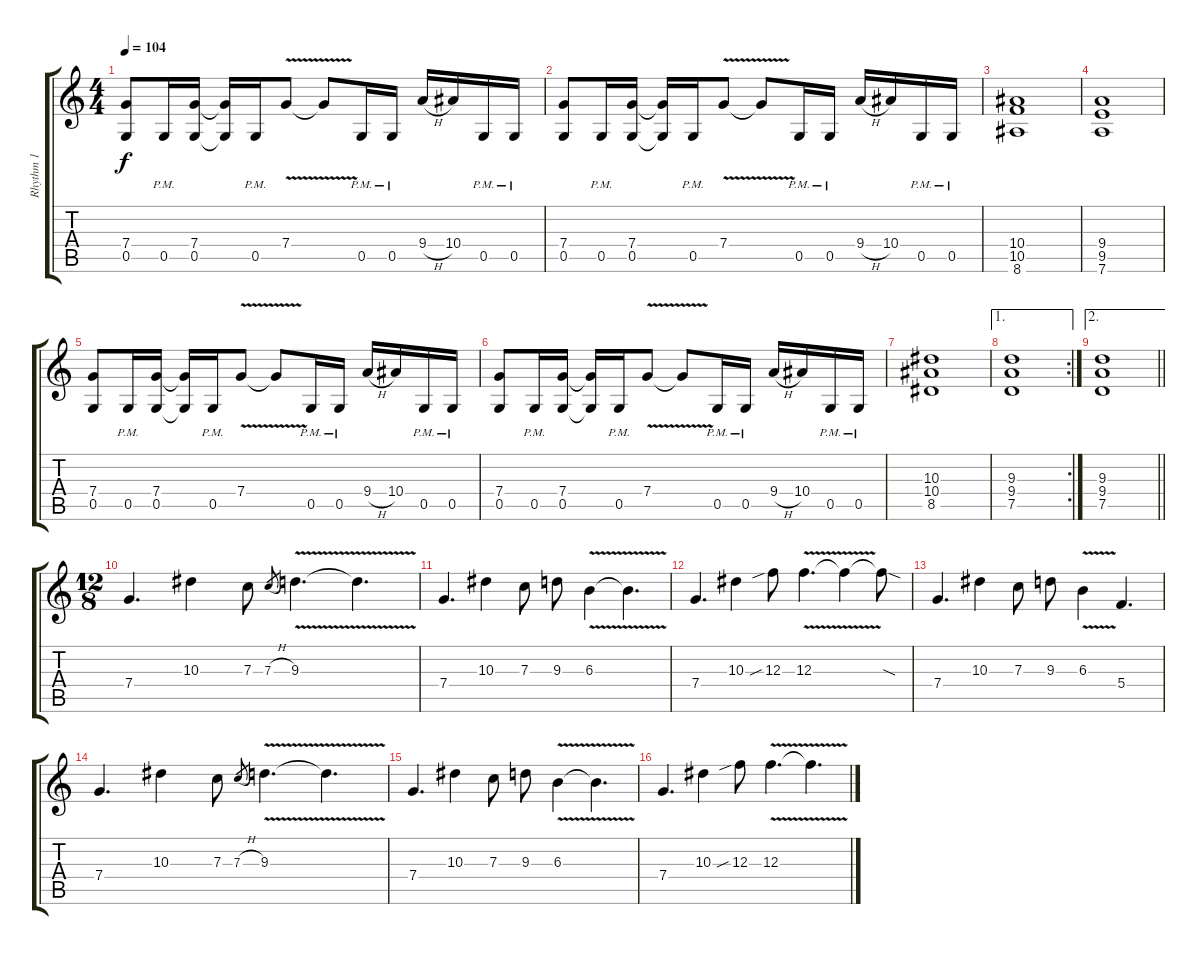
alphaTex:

\track ("Rhythm 1" "Rhythm 1") {instrument distortionguitar}
\staff {score tabs}
\tuning (D4 A3 F3 C3 G2 D2) {hide}
\ts (4 4)
\tempo 104
\clef g2
\ks c
(7.4 0.5).8{dy f} 0.5{pm}.16 (7.4 0.5).16 (7.4{t} 0.5{t}).16 0.5{pm}.16 7.4{v}.8 7.4{t}.8 0.5{pm}.16 0.5{pm}.16 9.4{h}.16 10.4.16 0.5{pm}.16 0.5{pm}.16 |
(7.4 0.5).8 0.5{pm}.16 (7.4 0.5).16 (7.4{t} 0.5{t}).16 0.5{pm}.16 7.4{v}.8 7.4{t}.8 0.5{pm}.16 0.5{pm}.16 9.4{h}.16 10.4.16 0.5{pm}.16 0.5{pm}.16 |
(10.4 10.5 8.6).1 |
(9.4 9.5 7.6).1 |
(7.4 0.5).8 0.5{pm}.16 (7.4 0.5).16 (7.4{t} 0.5{t}).16 0.5{pm}.16 7.4{v}.8 7.4{t}.8 0.5{pm}.16 0.5{pm}.16 9.4{h}.16 10.4.16 0.5{pm}.16 0.5{pm}.16 |
(7.4 0.5).8 0.5{pm}.16 (7.4 0.5).16 (7.4{t} 0.5{t}).16 0.5{pm}.16 7.4{v}.8 7.4{t}.8 0.5{pm}.16 0.5{pm}.16 9.4{h}.16 10.4.16 0.5{pm}.16 0.5{pm}.16 |
(10.3 10.4 8.5).1 |
\ae 1
\rc 2
(9.3 9.4 7.5).1 |
\ae 2
\barLineRight lightlight
(9.3 9.4 7.5).1 |
\ts (12 8)
7.4.4{d} 10.3.4 7.3.8 7.3{h}.8{gr} 9.3{v}.4{d} 9.3{t}.4{d} |
7.4.4{d} 10.3.4 7.3.8 9.3.8 6.3{v}.4 6.3{t}.4{d} |
7.4.4{d} 10.3.4 12.3{sib}.8 12.3{v}.4{d} 12.3{t}.4 12.3{sod t}.8 |
7.4.4{d} 10.3.4 7.3.8 9.3.8 6.3{v}.4 5.4.4{d} |
7.4.4{d} 10.3.4 7.3.8 7.3{h}.8{gr} 9.3{v}.4{d} 9.3{t}.4{d} |
7.4.4{d} 10.3.4 7.3.8 9.3.8 6.3{v}.4 6.3{t}.4{d} |
7.4.4{d} 10.3.4 12.3{sib}.8 12.3{v}.4{d} 12.3{t}.4{d}
